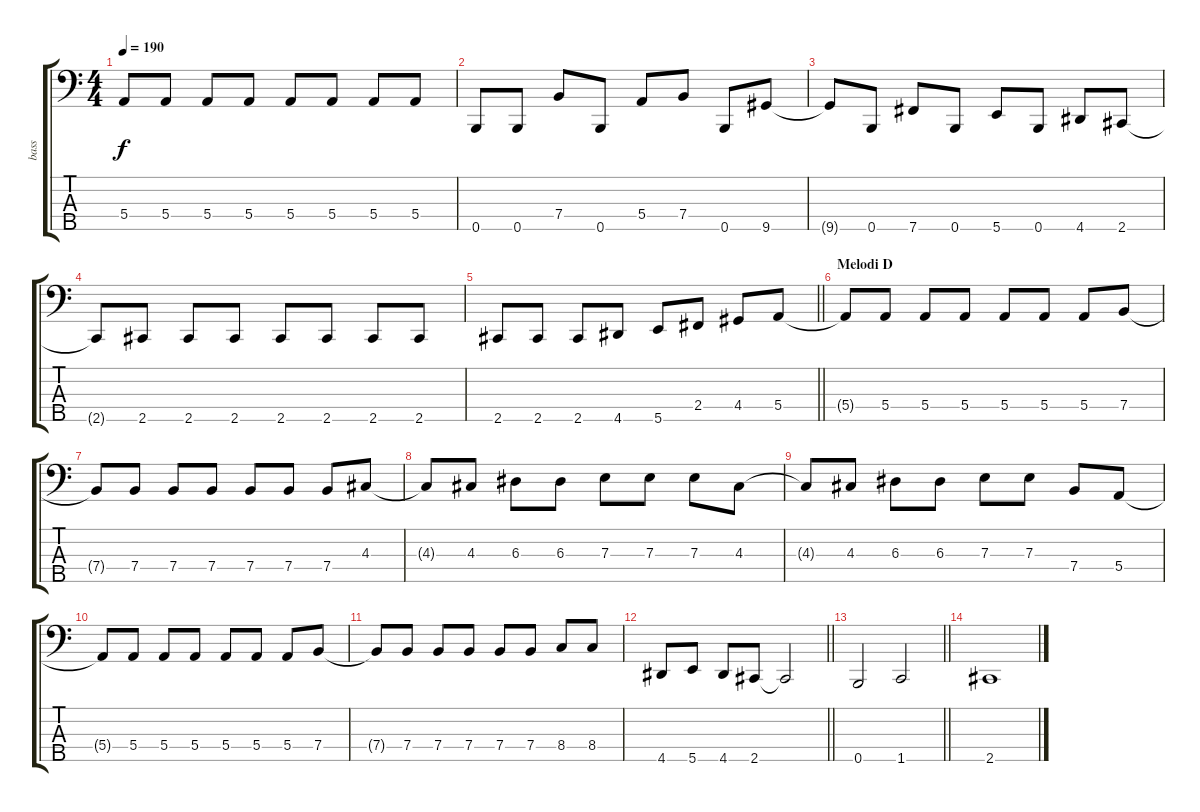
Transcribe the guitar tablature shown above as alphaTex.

\track ("bass" "bass") {instrument electricbassfinger}
\staff {score tabs}
\tuning (G2 D2 A1 E1 B0) {hide}
\ts (4 4)
\tempo 190
\clef f4
\ks c
5.4.8{dy f} 5.4.8 5.4.8 5.4.8 5.4.8 5.4.8 5.4.8 5.4.8 |
0.5.8 0.5.8 7.4.8 0.5.8 5.4.8 7.4.8 0.5.8 9.5.8 |
9.5{t}.8 0.5.8 7.5.8 0.5.8 5.5.8 0.5.8 4.5.8 2.5.8 |
2.5{t}.8 2.5.8 2.5.8 2.5.8 2.5.8 2.5.8 2.5.8 2.5.8 |
\barLineRight lightlight
2.5.8 2.5.8 2.5.8 4.5.8 5.5.8 2.4.8 4.4.8 5.4.8 |
\section ("" "Melodi D")
5.4{t}.8 5.4.8 5.4.8 5.4.8 5.4.8 5.4.8 5.4.8 7.4.8 |
7.4{t}.8 7.4.8 7.4.8 7.4.8 7.4.8 7.4.8 7.4.8 4.3.8 |
4.3{t}.8 4.3.8 6.3.8 6.3.8 7.3.8 7.3.8 7.3.8 4.3.8 |
4.3{t}.8 4.3.8 6.3.8 6.3.8 7.3.8 7.3.8 7.4.8 5.4.8 |
5.4{t}.8 5.4.8 5.4.8 5.4.8 5.4.8 5.4.8 5.4.8 7.4.8 |
7.4{t}.8 7.4.8 7.4.8 7.4.8 7.4.8 7.4.8 8.4.8 8.4.8 |
\barLineRight lightlight
4.5.8 5.5.8 4.5.8 2.5.8 2.5{t}.2 |
\barLineRight lightlight
0.5.2 1.5.2 |
2.5.1
